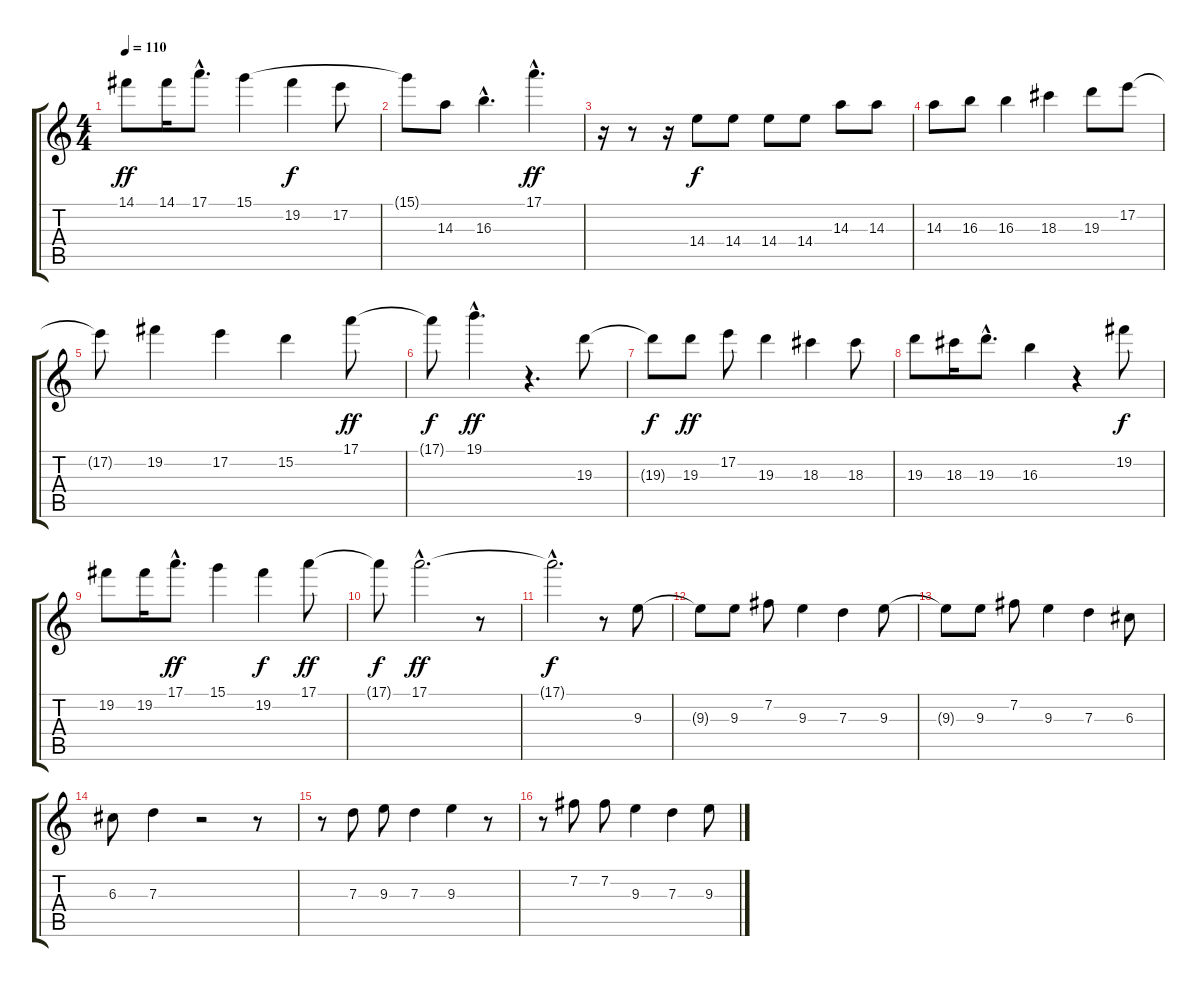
\track "" {instrument overdrivenguitar}
\staff {score tabs}
\tuning (E4 B3 G3 D3 A2 E2) {hide}
\ts (4 4)
\tempo 110
\clef g2
\ks c
14.1.8{dy ff} 14.1.16 17.1{hac}.8{d} 15.1.4 19.2.4{dy f} 17.2.8 |
15.1{t}.8 14.3.8 16.3{hac}.4{d} 17.1{hac}.4{d dy ff} |
r.16 r.8 r.16 14.4.8{dy f} 14.4.8 14.4.8 14.4.8 14.3.8 14.3.8 |
14.3.8 16.3.8 16.3.4 18.3.4 19.3.8 17.2.8 |
17.2{t}.8 19.2.4 17.2.4 15.2.4 17.1.8{dy ff} |
17.1{t}.8{dy f} 19.1{hac}.4{d dy ff} r.4{d} 19.3.8 |
19.3{t}.8{dy f} 19.3.8{dy ff} 17.2.8 19.3.4 18.3.4 18.3.8 |
19.3.8 18.3.16 19.3{hac}.8{d} 16.3.4 r.4 19.2.8{dy f} |
19.2.8 19.2.16 17.1{hac}.8{d dy ff} 15.1.4 19.2.4{dy f} 17.1.8{dy ff} |
17.1{t}.8{dy f} 17.1{hac}.2{d dy ff} r.8 |
17.1{hac t}.2{d dy f} r.8 9.3.8 |
9.3{t}.8 9.3.8 7.2.8 9.3.4 7.3.4 9.3.8 |
9.3{t}.8 9.3.8 7.2.8 9.3.4 7.3.4 6.3.8 |
6.3.8 7.3.4 r.2 r.8 |
r.8 7.3.8 9.3.8 7.3.4 9.3.4 r.8 |
r.8 7.2.8 7.2.8 9.3.4 7.3.4 9.3.8
